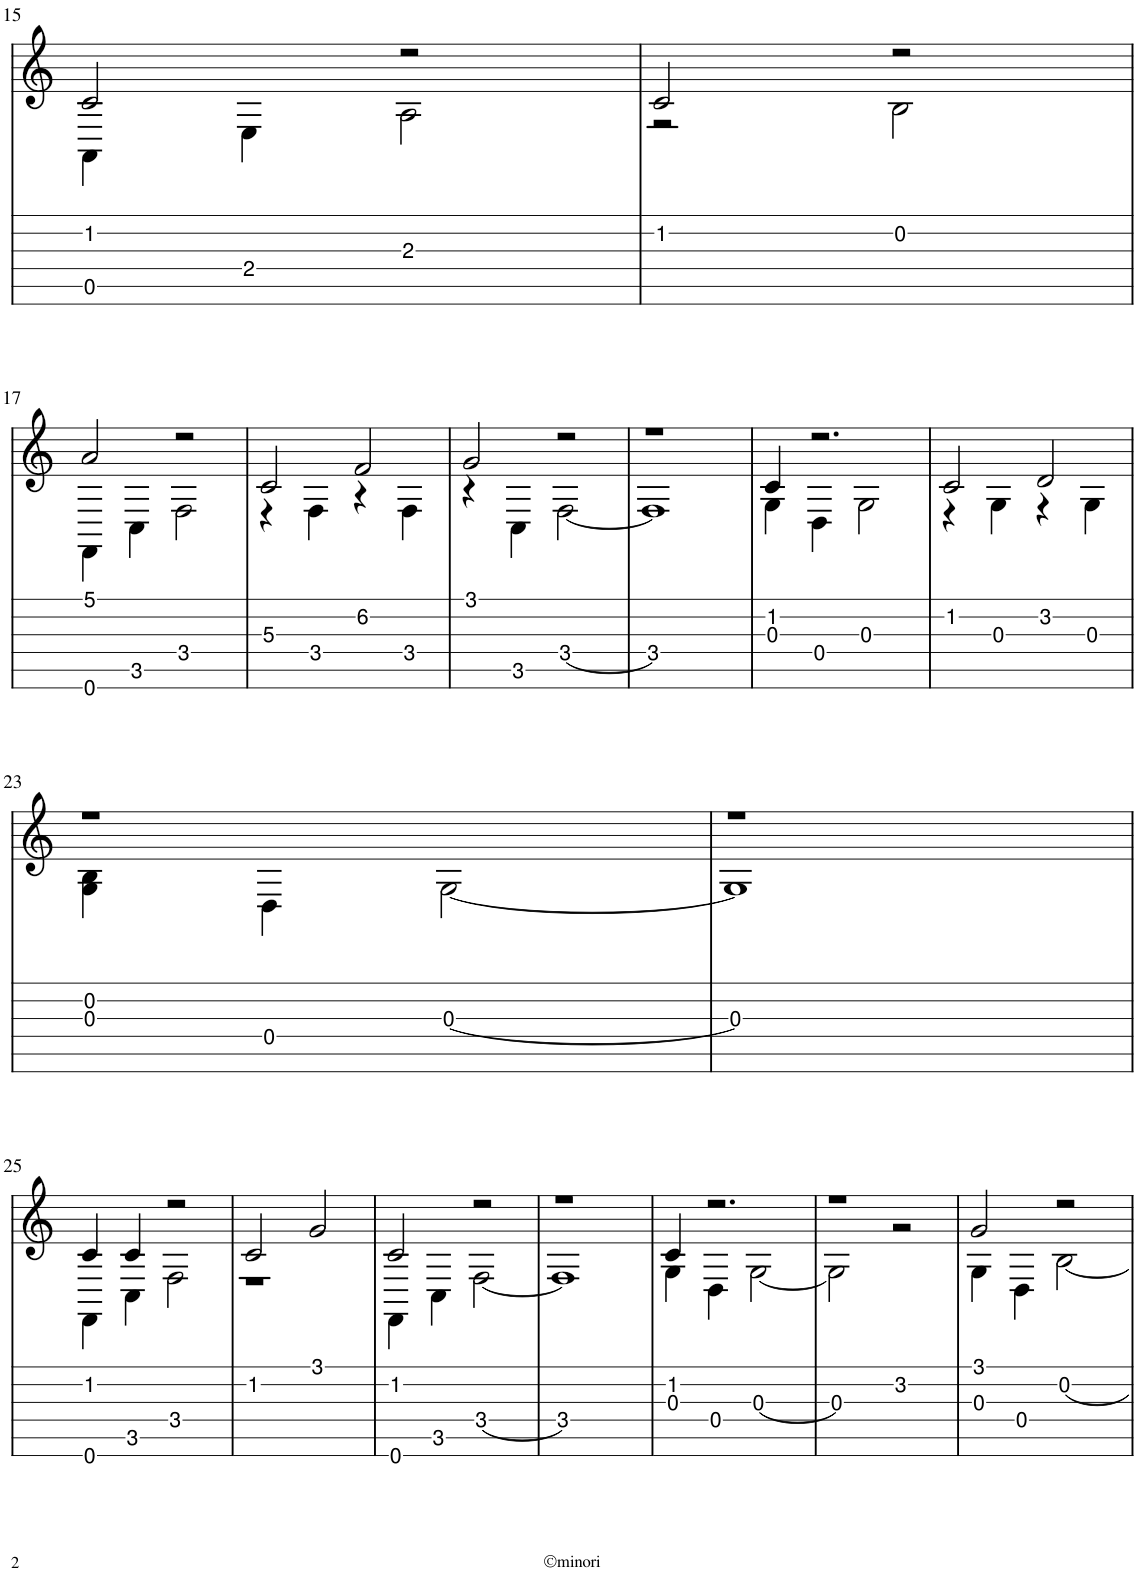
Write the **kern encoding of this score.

**kern	**kern
*part2	*part1
*staff2	*staff1
*I"原音吉他（六线谱）	*I"钢琴
!!LO:PB:g=z
*	*clefG2
*k[]	*k[]
*M4/4	*M4/4
=15	=15
*^	*^
2c	4AA	2c/	4AA\
.	4E	.	4E\
2r	2A	2r	2A\
=16	=16	=16	=16
2c	2r	2c/	2r
2r	2B	2r	2B\
!!LO:LB:g=z	!!
=17	=17	=17	=17
4a	4FF	2a/	4FF\
4r	4C	.	4C\
2r	2F	2r	2F\
=18	=18	=18	=18
2c	4r	2c/	4r
.	4F	.	4F\
2f	4r	2f/	4r
.	4F	.	4F\
=19	=19	=19	=19
2g	4r	2g/	4r
.	4C	.	4C\
2r	[2F	2r	[2F\
=20	=20	=20	=20
1r	1F]	1r	1F]
=21	=21	=21	=21
4c	4G	4c/	4G\
4r	4D	2.r	4D\
2r	2G	.	2G\
=22	=22	=22	=22
2c	4r	2c/	4r
.	4G	.	4G\
2d	4r	2d/	4r
.	4G	.	4G\
!!LO:LB:g=z	!!
=23	=23	=23	=23
1r	4G 4B	1r	4G\ 4B\
.	4D	.	4D\
.	[2G	.	[2G\
=24	=24	=24	=24
1r	1G]	1r	1G]
!!LO:LB:g=z	!!
=25	=25	=25	=25
2c	4FF	4c/	4FF\
.	4C	4c/	4C\
2r	2F	2r	2F\
=26	=26	=26	=26
2c	1r	2c/	1r
2g	.	2g/	.
=27	=27	=27	=27
2c	4FF	2c/	4FF\
.	4C	.	4C\
2r	[2F	2r	[2F\
=28	=28	=28	=28
1r	1F]	1r	1F]
=29	=29	=29	=29
4c	4G	4c/	4G\
4r	4D	2.r	4D\
2r	[2G	.	[2G\
=30	=30	=30	=30
2r	2G]	1r	2G\]
2d	2r	.	2r
=31	=31	=31	=31
4g	4G	2g/	4G\
2r	4D	.	4D\
.	[2B	2r	[2B\
4r	.	.	.
*v	*v	*	*
*	*v	*v
=	=
*-	*-
